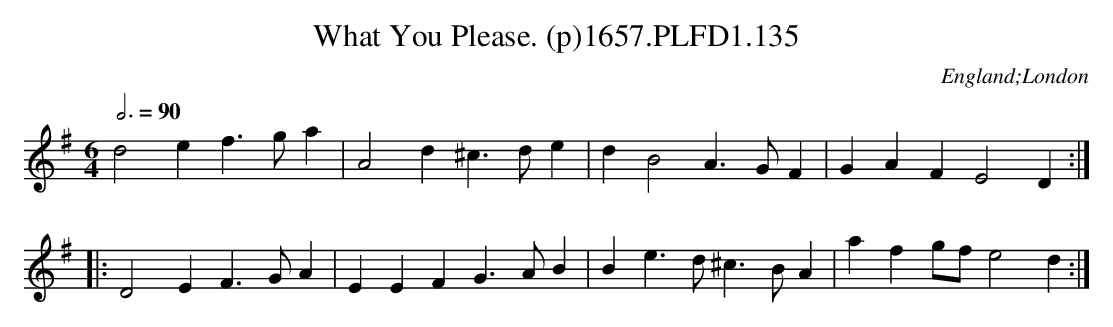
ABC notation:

X:1
T:What You Please. (p)1657.PLFD1.135
M:6/4
L:1/4
Q:3/4=90
O:England;London
K:G
d2ef>ga|A2d^c>de|dB2A>GF|GAFE2D:|
|:D2EF>GA|EEFG>AB|Be>d^c>BA|afg/f/e2d:|
